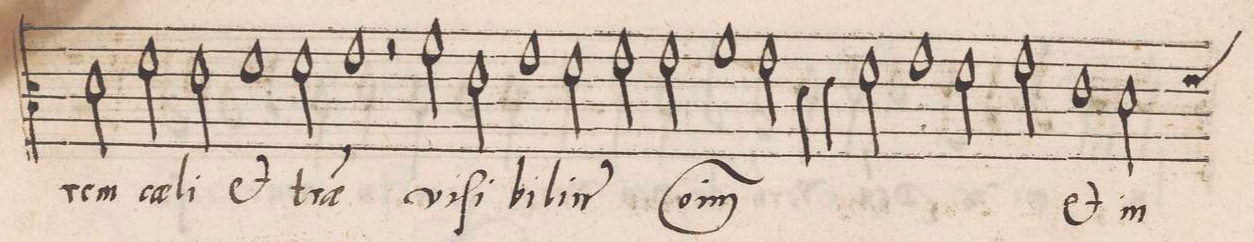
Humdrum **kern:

**kern	**text
*I"CANTVS	*
*clefC3	*
*k[]	*
*met(C|)	*
*M2/1	*
2d\	-rem
2f\	c(ae)-
2e\	-li
1f\	e(t)
=7-	=7-
2f\	t(er)-
1g\	-r(ae)
=8-	=8-
2r	.
2a\	vi-
2e\	-ſi-
1g\	-bi-
=9-	=9-
2f\	-li-
2g\	-u(m)
2g\	om-
=10-	=10-
1a\	-ni-
2g\	-(um)
4d\	.
4e\	.
=11-	=11-
2f\	.
1g\	.
2f\	.
=12-	=12-
2g\	.
1e\	e(t)
*custos:f	*
2d\	in-
=13-	=13-
*-	*-
